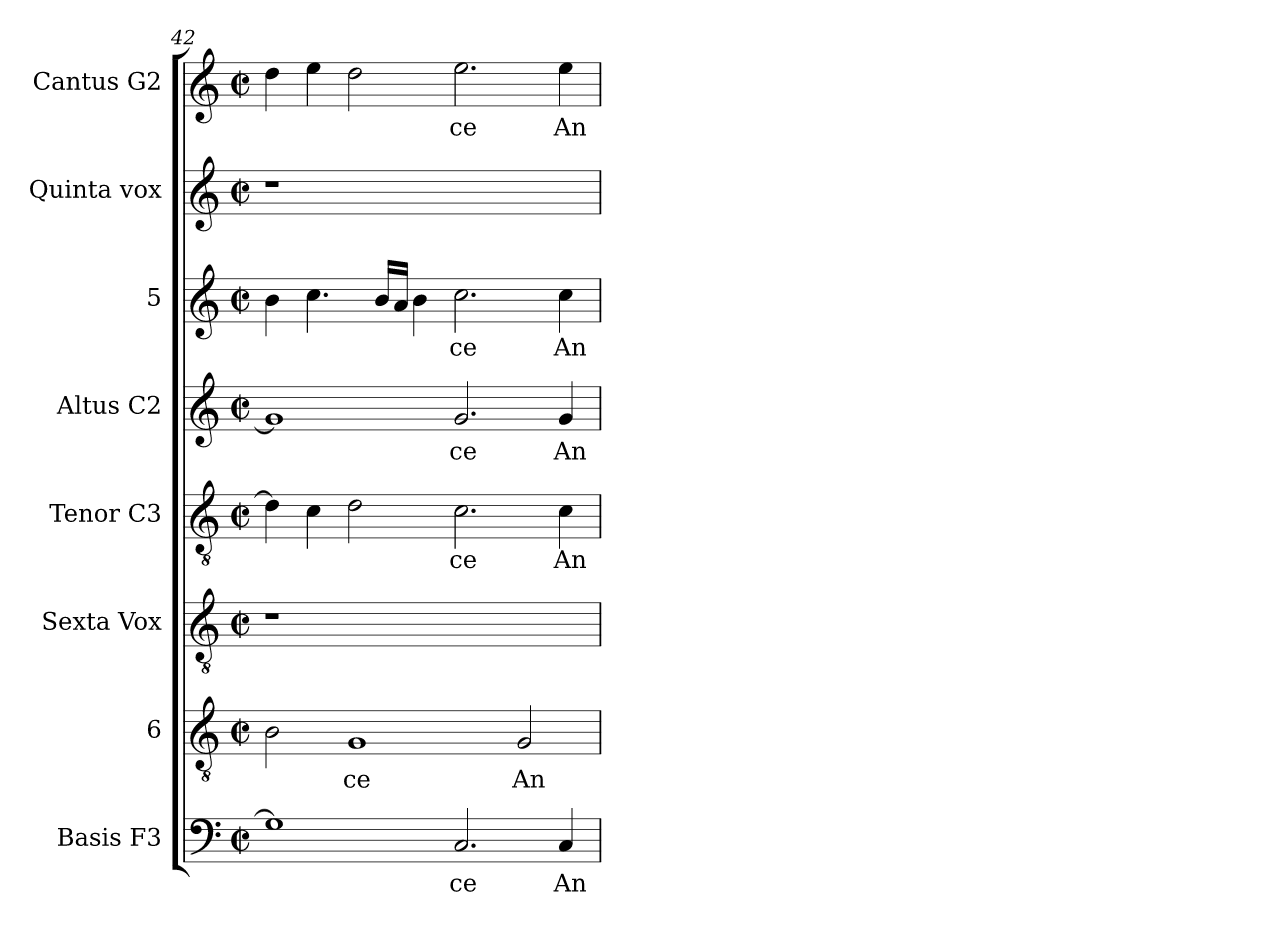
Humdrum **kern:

**kern	**text	**kern	**text	**kern	**kern	**text	**kern	**text	**kern	**text	**kern	**kern	**text
*part8	*part8	*part7	*part7	*part6	*part5	*part5	*part4	*part4	*part3	*part3	*part2	*part1	*part1
*staff8	*staff8	*staff7	*staff7	*staff6	*staff5	*staff5	*staff4	*staff4	*staff3	*staff3	*staff2	*staff1	*staff1
*I"Basis  F3	*	*I"6	*	*I"Sexta  Vox	*I"Tenor  C3	*	*I"Altus  C2	*	*I"5	*	*I"Quinta  vox	*I"Cantus  G2	*
*I'B	*	*	*	*	*I'T	*	*I'A	*	*	*	*	*I'C	*
*clefF4	*	*clefGv2	*	*clefGv2	*clefGv2	*	*clefG2	*	*clefG2	*	*clefG2	*clefG2	*
*k[]	*	*k[]	*	*k[]	*k[]	*	*k[]	*	*k[]	*	*k[]	*k[]	*
*C:	*	*C:	*	*C:	*C:	*	*C:	*	*C:	*	*C:	*C:	*
*M2/2	*	*M2/2	*	*M2/2	*M2/2	*	*M2/2	*	*M2/2	*	*M2/2	*M2/2	*
*met(c|)	*	*met(c|)	*	*met(c|)	*met(c|)	*	*met(c|)	*	*met(c|)	*	*met(c|)	*met(c|)	*
=42	=42	=42	=42	=42	=42	=42	=42	=42	=42	=42	=42	=42	=42
!	!LO:LY:b:cj	!	!LO:LY:b:cj	!	!	!LO:LY:b:cj	!	!LO:LY:b:cj	!	!LO:LY:b:cj	!	!	!LO:LY:b:cj
1G]	--	2B\	--	1r	4d\]	--	1g]	--	4b\	--	1r	4dd\	--
!	!	!	!	!	!	!LO:LY:b:cj	!	!	!	!LO:LY:b:cj	!	!	!LO:LY:b:cj
.	.	.	.	.	4c\	--	.	.	4.cc\	--	.	4ee\	--
!	!	!	!LO:LY:b:cj	!	!	!LO:LY:b:cj	!	!	!	!	!	!	!LO:LY:b:cj
.	.	1G	-ce	.	2d\	--	.	.	.	.	.	2dd\	--
!	!	!	!	!	!	!	!	!	!	!LO:LY:b:cj	!	!	!
.	.	.	.	.	.	.	.	.	16b/L	--	.	.	.
!	!	!	!	!	!	!	!	!	!	!LO:LY:b:cj	!	!	!
.	.	.	.	.	.	.	.	.	16a/J	--	.	.	.
!	!	!	!	!	!	!	!	!	!	!LO:LY:b:cj	!	!	!
.	.	.	.	.	.	.	.	.	4b\	--	.	.	.
!	!LO:LY:b:cj	!	!	!	!	!LO:LY:b:cj	!	!LO:LY:b:cj	!	!LO:LY:b:cj	!	!	!LO:LY:b:cj
2.C/	-ce	.	.	1ryy	2.c\	-ce	2.g/	-ce	2.cc\	-ce	1ryy	2.ee\	-ce
!	!	!	!LO:LY:b:cj	!	!	!	!	!	!	!	!	!	!
.	.	2G/	An-	.	.	.	.	.	.	.	.	.	.
!	!LO:LY:b:cj	!	!	!	!	!LO:LY:b:cj	!	!LO:LY:b:cj	!	!LO:LY:b:cj	!	!	!LO:LY:b:cj
4C/	An-	.	.	.	4c\	An-	4g/	An-	4cc\	An-	.	4ee\	An-
=	=	=	=	=	=	=	=	=	=	=	=	=	=
*-	*-	*-	*-	*-	*-	*-	*-	*-	*-	*-	*-	*-	*-
